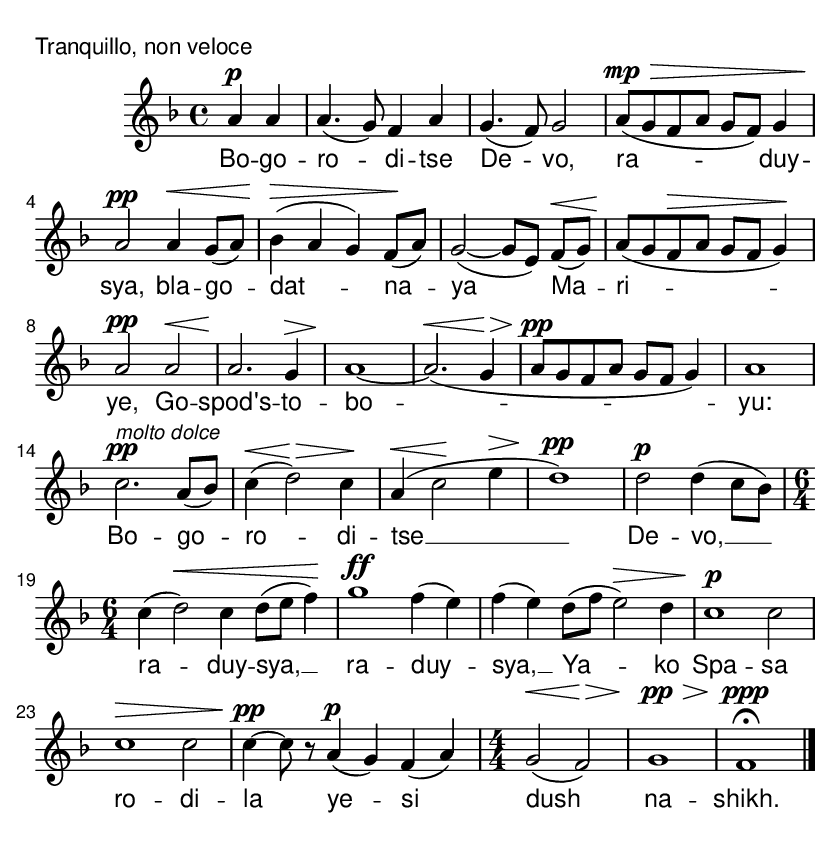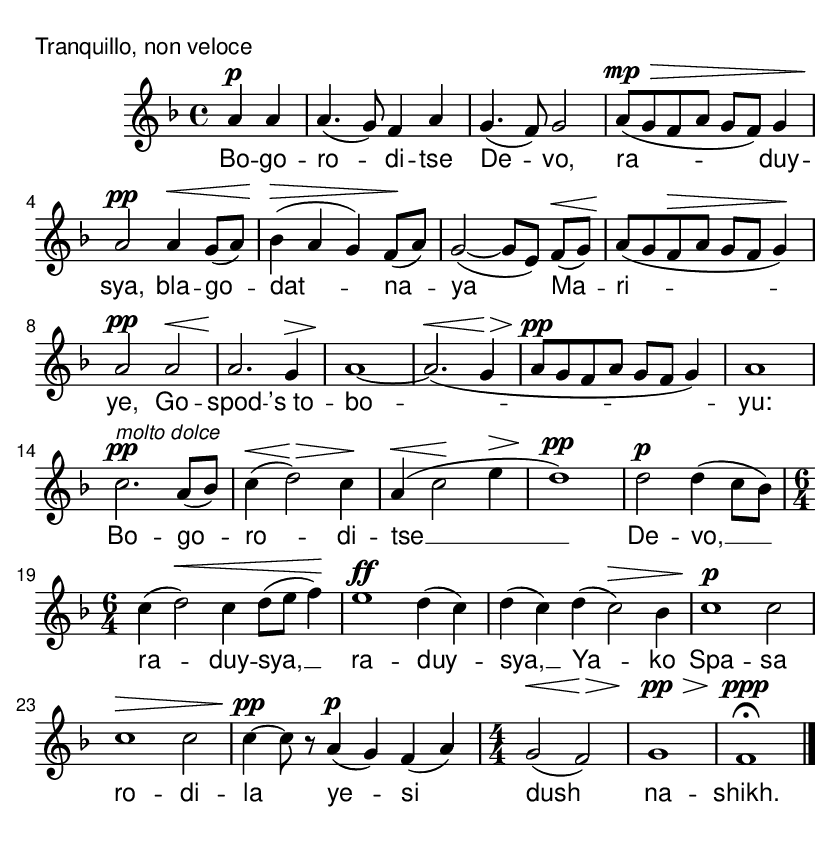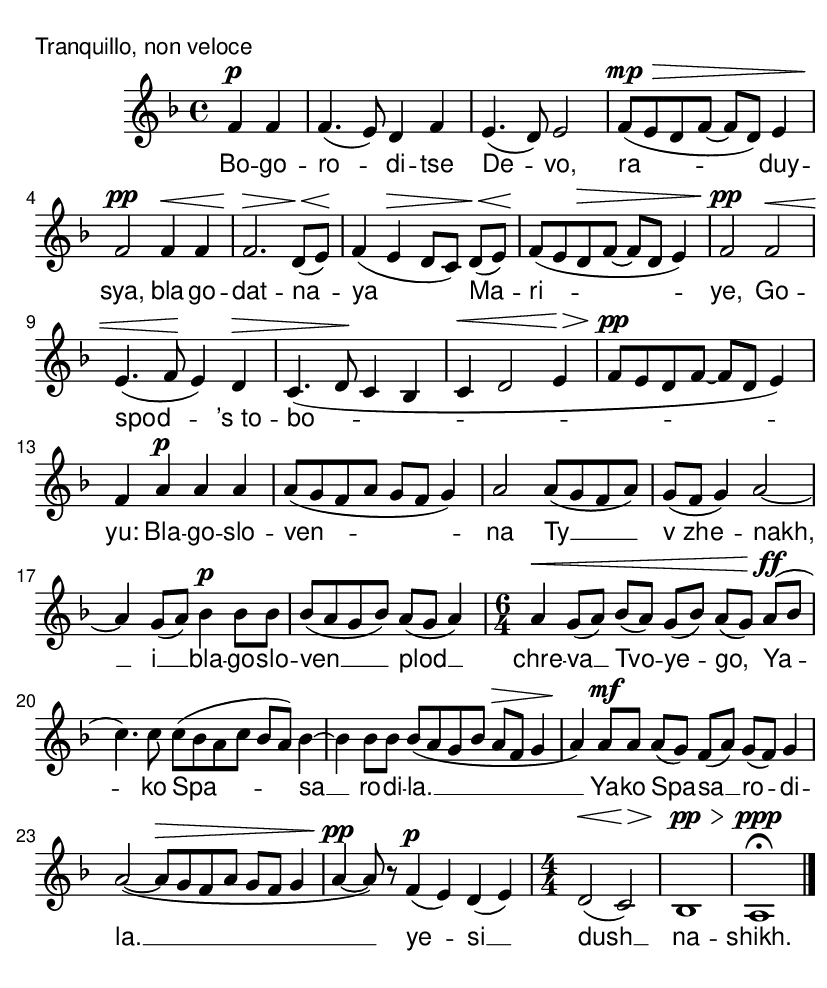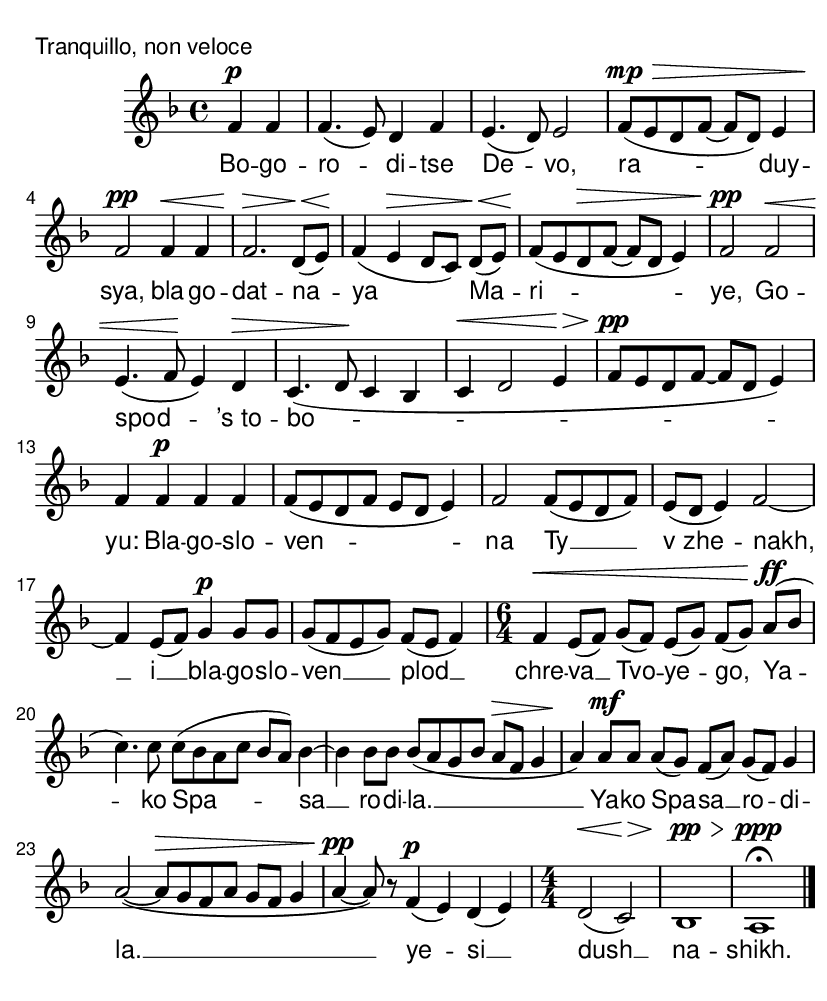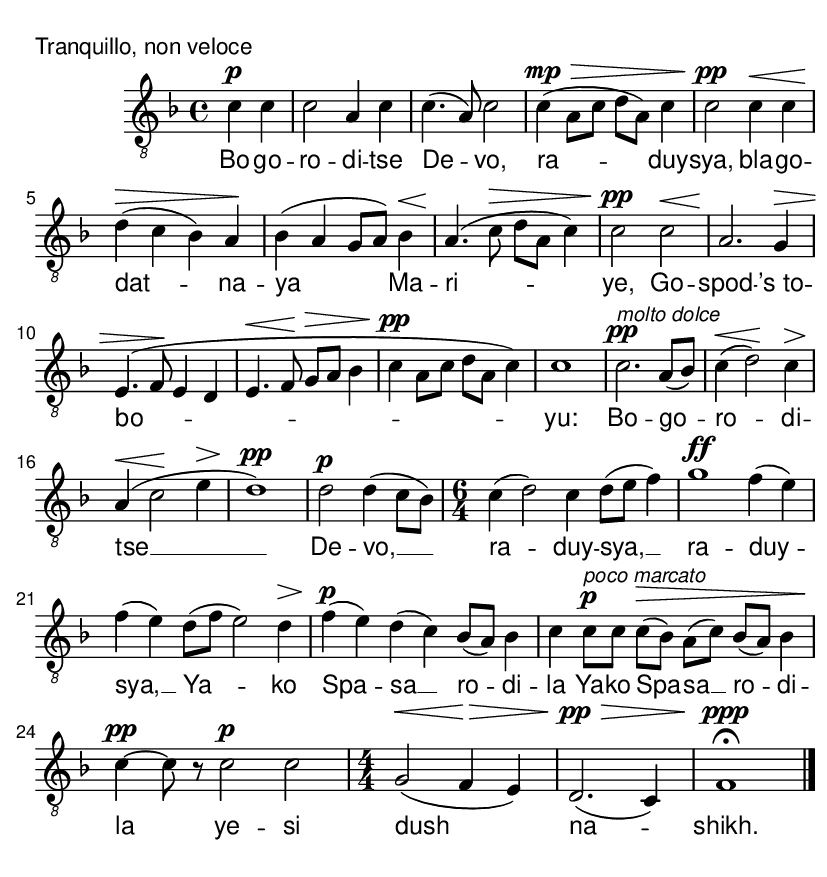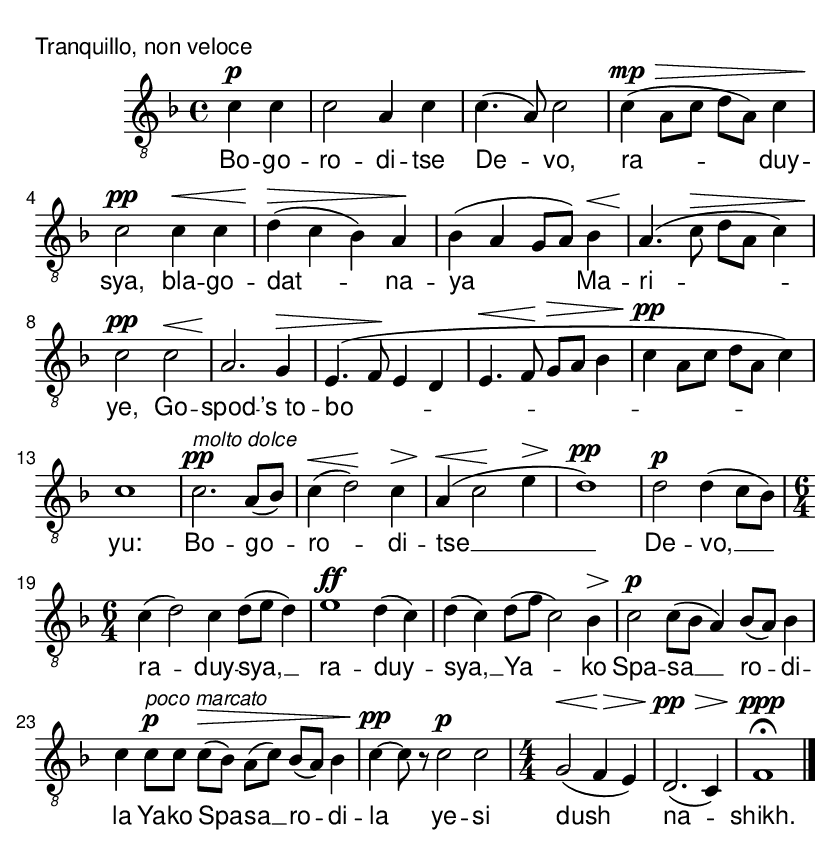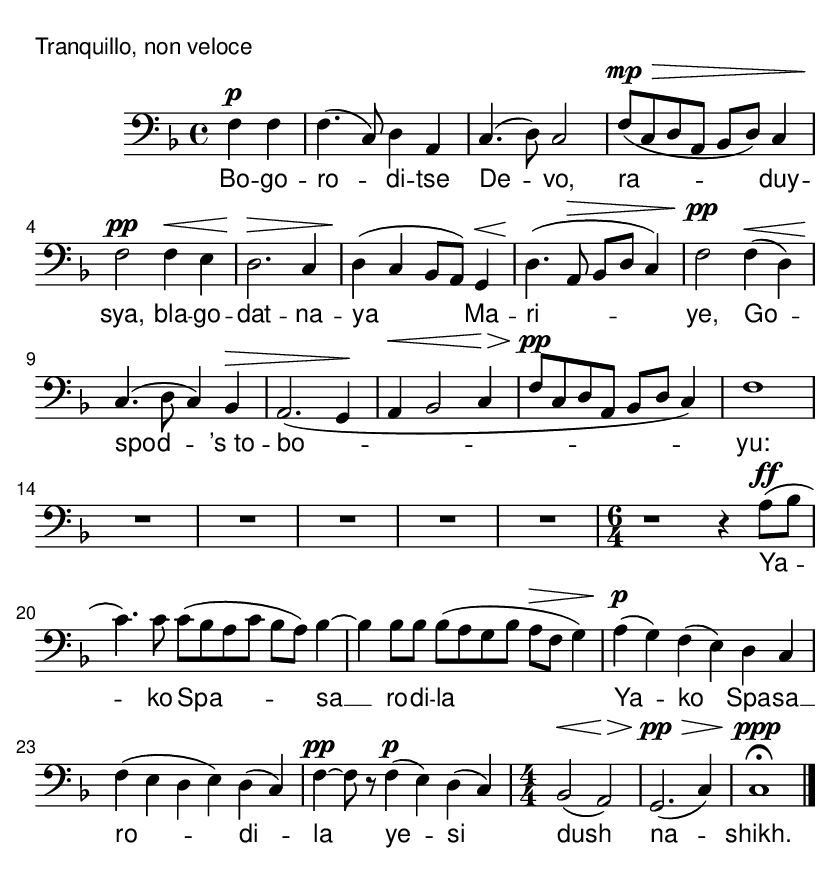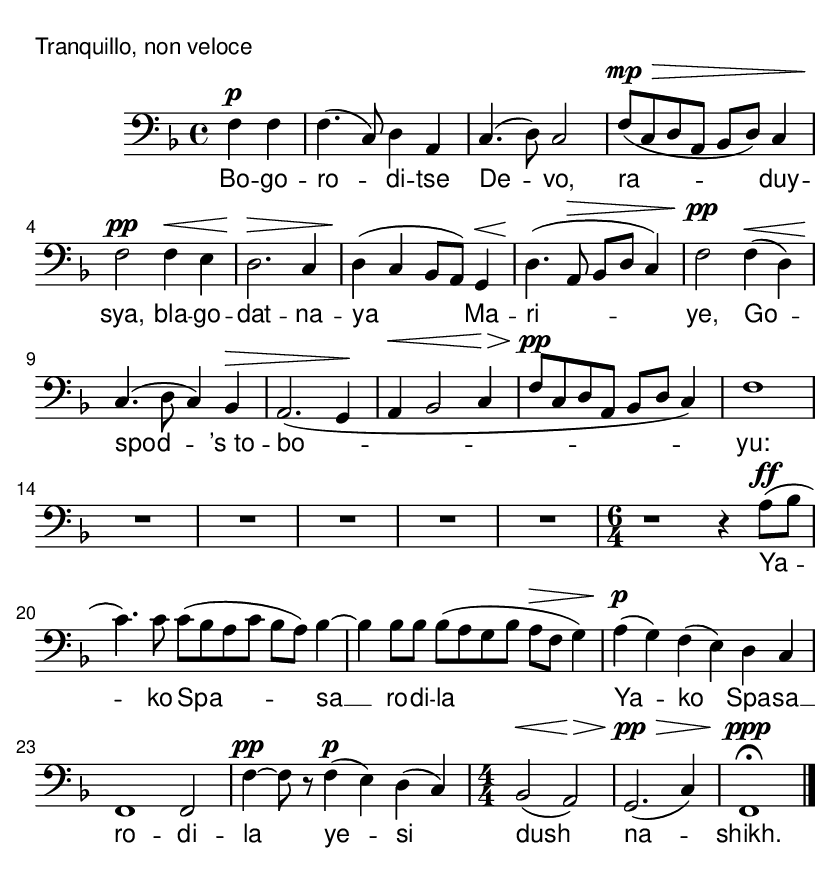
\version "2.18.2"


\header {
  
  meter = "Tranquillo, non veloce"
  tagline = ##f
}


\paper {
  paper-height = 220\mm
  paper-width = 140\mm
  top-margin = 8\mm
  bottom-margin = 2\mm
  left-margin = 6\mm
  right-margin = 2\mm


  fonts = #
  (make-pango-font-tree
   "'Noto Sans', Helvetica, Arial, sans-serif"
   "'Noto Sans', Helvetica, Arial, sans-serif"
   "'Inconsolata', 'Courier New', monospace"
   (/ (* staff-height pt) 2.5))

}

global = {
  \key f \major
  \time 4/4
}

obreak = {}



sopranoOne = \relative c'' {
  

  %page 32
  %\time 4/4
  %s2
  %\partial 2
  a4 \p a4  | % 2  
  %\set Score.currentBarNumber = #1
  a4. ( g8 ) f4 a4 | % 3
  g4. ( f8 ) g2 | % 4
  a8 \mp \> ( [ g8 f8 a8 ] g8 [ f8 ) ] g4 \obreak | % 5
  a2 \! \pp a4 \< g8 ( [ a8 ) ] | % 6
  bes4 \! \> ( a4 g4 ) f8 \! ( [ a8 ) ] | % 7
  g2 ( ~ g8 [ e8 ) ] f8 \< ( [ g8 ) ] | % 8
  a8 \! ( [ g8 f8 \> a8 ] g8 [ f8 ] g4 ) \! \obreak | % 9

  %page 33
  a2 \! \pp a2 \< |
  a2.\! g4  \> | % 11
  a1 \! ~ | % 12
  a2. ( \< \!   g4 \> \obreak | % 13
  a8 \! \pp  [ g8 f8 a8 ] g8 [ f8 ] g4 ) | % 14
  a1 | % 15
  c2.  ^\markup { \small \italic "molto dolce" }  \pp a8 ( [ bes8 ) ] | % 16
  c4 \< ( d2 ) \! \> c4   \! \obreak | % 17

  %page 34
  a4 \< ( c2 \! e4 \> | % 18
  d1 \! \! \pp ) | % 19
  d2 \p d4 ( c8 [ bes8 ) ] \obreak |
  \time 6/4  c4 (
  d2 \< \< ) c4 d8 ( [ e8 ] f4 \! ) | % 21
  g1 \! \ff f4 ( e4 ) | % 22
  f4 ( e4 ) d8( [ f8 ] e2) \> d4  \obreak | % 23

  %page 35
  c1 \! \p c2 | % 24
  c1 \> c2 \obreak | % 25
  c4 \! \pp ~ c8 r8 a4 \p ( g4 ) f4 ( a4 ) | % 26
  \numericTimeSignature\time 4/4  | % 26
  g2 \< ( f2 \! \> ) | % 27
  g1 \! \pp \> | % 28
  f1 \ppp \fermata \bar "|."




}

sopranoOneVerse = \lyricmode {
  % Liedtext folgt hier.
  Bo -- go -- ro -- di -- tse De -- vo,
  ra -- duy -- sya, bla -- go -- dat -- na -- ya Ma -- ri -- ye,

  Go -- "spod's" -- "to" -- bo -- yu:


  Bo -- go -- ro -- di -- tse __ De -- vo, __
  ra -- duy -- sya, __ ra -- duy -- sya, __
  Ya -- ko Spa -- sa ro -- di -- la
  ye -- si dush na -- shikh.



}






sopranoTwo = \relative c'' {


  %page 32
  a4 \p a4  | % 2  
  \set Score.currentBarNumber = #1
  a4. ( g8 ) f4 a4 | % 3
  g4. ( f8 ) g2 | % 4
  a8 \mp \> ( [ g8 f8 a8 ] g8 [ f8 ) ] g4 \obreak | % 5
  a2 \! \pp a4 \< g8 ( [ a8 ) ] | % 6
  bes4 \! \> ( a4 g4 ) f8 \! ( [ a8 ) ] | % 7
  g2 ( ~ g8 [ e8 ) ] f8 \< ( [ g8 ) ] | % 8
  a8 \! ( [ g8 f8 \> a8 ] g8 [ f8 ] g4 ) \! \obreak | % 9

  %page 33
  a2 \! \pp a2 \< |
  a2.\! g4  \> | % 11
  a1 \! ~ | % 12
  a2. ( \< \!   g4 \> \obreak | % 13
  a8 \! \pp  [ g8 f8 a8 ] g8 [ f8 ] g4 ) | % 14
  a1 | % 15
  c2.  ^\markup { \small \italic "molto dolce" }  \pp a8 ( [ bes8 ) ] | % 16
  c4 \< ( d2 ) \! \> c4   \! \obreak | % 17

  %page 34
  a4 \< ( c2 \! e4 \> | % 18
  d1 \! \! \pp ) | % 19
  d2 \p d4 ( c8 [ bes8 ) ] \obreak |
  \time 6/4  c4 (
  d2 \< \< ) c4 d8 ( [ e8 ] f4 \! ) | % 21
  e1 \! \ff d4 ( c4 ) | % 22
  d4 ( c4 ) d4(  c2) \> bes4  \obreak | % 23

  %page 35
  c1 \! \p c2 | % 24
  c1 \> c2 \obreak | % 25
  c4 \! \pp ~ c8 r8 a4 \p ( g4 ) f4 ( a4 ) | % 26
  \numericTimeSignature\time 4/4  | % 26
  g2 \< ( f2 \! \> ) | % 27
  g1 \! \pp \> | % 28
  f1 \ppp \fermata \bar "|."




}

sopranoTwoVerse = \lyricmode {
  % Liedtext folgt hier.
  Bo -- go -- ro -- di -- tse De -- vo,
  ra -- duy -- sya, bla -- go -- dat -- na -- ya Ma -- ri -- ye,

  Go -- spod -- "’s to" -- bo -- yu:


  Bo -- go -- ro -- di -- tse __ De -- vo, __
  ra -- duy -- sya, __ ra -- duy -- sya, __
  Ya -- ko Spa -- sa ro -- di -- la
  ye -- si dush na -- shikh.



}







altoOne = \relative c' {


  %page 32
  f4 \p f4 | % 2  
  %\set Score.currentBarNumber = #2
  f4. ( e8 ) d4 f4 | % 3
  e4. ( d8 ) e2 | % 4
  f8 \mp \> ( [ e8 d8 f8 ~ ] f8 [ d8 ) ] e4 \obreak | % 5
  f2 \! \pp f4 \< f4 | % 6
  f2. \! \> d8 \< ( [ e8 \! ) ] | % 7
  f4 \! ( e4 \> d8 [ c8 ) ] d8 \! \< ( [ e8 ) ] | % 8
  f8 \! ( [ e8 d8 \> f8  ~ ] f8 [ d8 ] e4 ) \obreak | % 9

  %page 33
  f2 \! \! \pp f2 \< |
  e4. ( f8 \! e4 ) d4 \> | % 11
  c4. ( d8 \! c4 bes4 | % 12
  c4 \< d2 e4 \! \> \obreak | % 13
  f8 \! \pp [ e8 d8 f8 ~ ] f8 [ d8 ] e4 ) | % 14
  f4 a4 \p a4 a4 | % 15
  a8 ( [ g8 f8 a8 ] g8 [ f8 ] g4 ) | % 16
  a2 a8 ( [ g8 f8 a8 ) ] \obreak | % 17

  %page 34
  g8 ( [ f8 ] g4 ) a2 ~ | % 18
  a4 g8 ( [ a8 ) ] bes4 \p bes8 [ bes8 ] | % 19
  bes8 ( [ a8 g8 bes8 ) ] a8 ( [ g8 ] a4 ) \obreak |
  \time 6/4
  a4 \< g8 ( [ a8 ) ] bes8 ( [ a8 ) ] g8 ( [ bes8 ) ] a8 ( [ g8 )
  ] a8 \ff ( [ bes8 \! ] | % 21
  c4.  ) c8 c8 ( [ bes8 a8 c8 ] bes8 [ a8 ) ] bes4 ~ | % 22
  bes4 bes8 [ bes8 ] bes8 ( [ a8 g8 bes8 ] a8 \> [ f8 ] g4 \obreak | % 23

  %page 35
  a4 \! ) a8 \mf [ a8 ] a8 ( [ g8 ) ] f8 ( [ a8 ) ] g8 ( [ f8 ) ] g4 | % 24
  a2 ( ~ a8 \> [ g8 f8 a8 ] g8 [ f8 ] g4 \obreak | % 25    
  a4 \! \pp ~ a8 ) r8 f4 \p ( e4 ) d4 ( e4 ) | % 26

  \numericTimeSignature\time 4/4  | % 26
  d2 \< ( c2 \! \> ) | % 27
  bes1 \! \pp \> | % 28
  a1 \fermata \ppp \bar "|."




}

altoOneVerse = \lyricmode {

  Bo -- go -- ro -- di -- tse De -- vo,
  ra -- duy -- sya, bla -- go -- dat -- na -- ya Ma -- ri -- ye,

  Go -- spod -- "’s to" -- bo -- yu:

  Bla -- go -- slo -- ven -- na Ty __ "v zhe"  -- "nakh," __

  i __ bla -- go -- slo -- ven __ plod __ chre -- va __ Tvo -- ye -- go,

  Ya -- ko Spa -- sa __ ro -- di -- "la." __
  Ya -- ko Spa -- sa __ ro -- di -- "la." __

  ye -- si __ dush __ na -- shikh.



}





altoTwo = \relative c' {


  %page 32
  f4 \p f4 | % 2  
  \set Score.currentBarNumber = #1
  f4. ( e8 ) d4 f4 | % 3
  e4. ( d8 ) e2 | % 4
  f8 \mp \> ( [ e8 d8 f8 ~ ] f8 [ d8 ) ] e4 \obreak | % 5
  f2 \! \pp f4 \< f4 | % 6
  f2. \! \> d8 \< ( [ e8 \! ) ] | % 7
  f4 \! ( e4 \> d8 [ c8 ) ] d8 \! \< ( [ e8 ) ] | % 8
  f8 \! ( [ e8 d8 \> f8  ~ ] f8 [ d8 ] e4 ) \obreak | % 9

  %page 33
  f2 \! \! \pp f2 \< |
  e4. ( f8 \! e4 ) d4 \> | % 11
  c4. ( d8 \! c4 bes4 | % 12
  c4 \< d2 e4 \! \> \obreak | % 13
  f8 \! \pp [ e8 d8 f8 ~ ] f8 [ d8 ] e4 ) | % 14
  f4 f4 \p f4 f4 | % 15
  f8 ( [ e8 d8 f8 ] e8 [ d8 ] e4 ) | % 16
  f2 f8 ( [ e8 d8 f8 ) ] \obreak | % 17

  %page 34
  e8 ( [ d8 ] e4 ) f2 ~ | % 18
  f4 e8 ( [ f8 ) ] g4 \p g8 [ g8 ] | % 19
  g8 ( [ f8 e8 g8 ) ] f8 ( [ e8 ] f4 ) \obreak |
  \time 6/4
  f4 \< e8 ( [ f8 ) ] g8 ( [ f8 ) ] e8 ( [ g8 ) ] f8 ( [ g8 )
  ] a8 \ff ( [ bes8 \! ] | % 21
  c4.  ) c8 c8 ( [ bes8 a8 c8 ] bes8 [ a8 ) ] bes4 ~ | % 22
  bes4 bes8 [ bes8 ] bes8 ( [ a8 g8 bes8 ] a8 \> [ f8 ] g4 \obreak | % 23

  %page 35
  a4 \! ) a8 \mf [ a8 ] a8 ( [ g8 ) ] f8 ( [ a8 ) ] g8 ( [ f8 ) ] g4 | % 24
  a2 ( ~ a8 \> [ g8 f8 a8 ] g8 [ f8 ] g4 \obreak | % 25    
  a4 \! \pp ~ a8 ) r8 f4 \p ( e4 ) d4 ( e4 ) | % 26

  \numericTimeSignature\time 4/4  | % 26
  d2 \< ( c2 \! \> ) | % 27
  bes1 \! \pp \> | % 28
  a1 \fermata \ppp \bar "|."




}

altoTwoVerse = \lyricmode {

  Bo -- go -- ro -- di -- tse De -- vo,
  ra -- duy -- sya, bla -- go -- dat -- na -- ya Ma -- ri -- ye,

  Go -- spod -- "’s to" -- bo -- yu:

  Bla -- go -- slo -- ven -- na Ty __ "v zhe"  -- "nakh," __

  i __ bla -- go -- slo -- ven __ plod __ chre -- va __ Tvo -- ye -- go,

  Ya -- ko Spa -- sa __ ro -- di -- "la." __
  Ya -- ko Spa -- sa __ ro -- di -- "la." __

  ye -- si __ dush __ na -- shikh.



}





tenoreOne = \relative c' {


  %page 32
  c4 \p c4  | % 2
  \set Score.currentBarNumber = #1
  c2 a4 c4 | % 3
  c4. ( a8 ) c2 | % 4
  c4 \mp \> \> ( a8 [ c8 ] d8 [ a8 ) ] c4 \obreak | % 5
  c2 \! \! \pp c4 \< c4 | % 6
  d4 \! \> ( c4 bes4 ) a4 \! | % 7
  bes4 ( a4 g8 [ a8 ) ] bes4 \< | % 8
  a4. \! ( c8 \> d8 [ a8  ] c4) \obreak | % 9

  %page 33
  c2 \pp c2 \< |
  a2. \! g4  \> | % 11
  e4. ( f8 \! e4 d4 | % 12
  e4. \< f8  \! g8 \> [ a8 ] bes4 \obreak | % 13
  c4 \! \pp a8 [ c8 ] d8 [ a8 ] c4 ) | % 14
  c1 | % 15
  c2. ^\markup { \small \italic "molto dolce" } \pp a8 ( [ bes8 ) ] | % 16
  c4 \< ( d2 ) \! c4  \> \obreak | % 17

  %page 34
  a4 \! \< ( c2 \! e4 \> | % 18
  d1  \pp ) | % 19
  d2 \p d4 ( c8 [ bes8 ) ] \obreak |
  \time 6/4
  c4 ( d2 ) c4 d8 ( [ e8 ] f4 ) | % 21
  g1 \ff f4 ( e4 ) | % 22
  f4 ( e4 ) d8( [ f8 ] e2) d4 \>  \obreak | % 23

  %Page 35
  f4 \p ( e4 ) d4 ( c4 ) bes8 ( [ a8 ) ] bes4 | % 24
  c4 c8 \p [  ^\markup { \small \italic "poco marcato" } c8 ] c8 \>  ( [ bes8 ) ] a8 ( [ c8 ) ] bes8 ( [ a8 ) ]  bes4 \obreak | % 25
  c4  \pp  ~ c8  r8 c2 \p  c2 | % 26
  \numericTimeSignature\time 4/4  | % 26
  g2( \< f4 \! \> e4 ) | % 27
  d2. \! \pp \> ( c4 ) | % 28
  f1 \! \ppp \fermata \bar "|."



}

tenoreOneVerse = \lyricmode {

  % Liedtext folgt hier.
  Bo -- go -- ro -- di -- tse De -- vo,
  ra -- duy -- sya, bla -- go -- dat -- na -- ya Ma -- ri -- ye,

  Go -- spod -- "’s to" -- bo -- yu:

  Bo -- go -- ro -- di -- tse __ De -- vo, __
  ra -- duy -- sya, __ ra -- duy -- sya, __
  Ya -- ko Spa -- sa __ ro -- di -- la
  Ya -- ko Spa -- sa __ ro -- di -- la
  ye -- si dush na -- shikh.



}




tenoreTwo = \relative c' {


  %page 32

  c4 \p c4  | % 2
  \set Score.currentBarNumber = #1
  c2 a4 c4 | % 3
  c4. ( a8 ) c2 | % 4
  c4 \mp \>  ( a8 [ c8 ] d8 [ a8 ) ] c4 \obreak | % 5
  c2 \!  \pp c4 \< c4 | % 6
  d4 \! \> ( c4 bes4 ) a4 \! | % 7
  bes4 ( a4 g8 [ a8 ) ] bes4 \< | % 8
  a4. \! ( c8 \> d8 [ a8  ] c4) \obreak | % 9

  %page 33
  c2 \pp c2 \< |
  a2. \! g4  \> | % 11
  e4. ( f8 \! e4 d4 | % 12
  e4. \< f8  \! g8 \> [ a8 ] bes4 \obreak | % 13
  c4 \! \pp a8 [ c8 ] d8 [ a8 ] c4 ) | % 14
  c1 | % 15
  c2. ^\markup { \small \italic "molto dolce" } \pp a8 ( [ bes8 ) ] | % 16
  c4 \< ( d2 ) \! c4  \> \obreak | % 17

  %page 34
  a4 \! \< ( c2 \! e4 \> | % 18
  d1  \pp ) | % 19
  d2 \p d4 ( c8 [ bes8 ) ] \obreak |
  \time 6/4
  c4 ( d2 ) c4 d8 ( [ e8 ] d4 ) | % 21
  e1 \ff d4 ( c4 ) | % 22
  d4 ( c4 ) d8( [ f8 ] c2) bes4 \>  \obreak | % 23

  %Page 35
  c2 \p  c8( bes8   a4)  bes8 ( [ a8 ) ] bes4 | % 24
  c4 c8 \p [  ^\markup { \small \italic "poco marcato" } c8 ] c8 \>  ( [ bes8 ) ] a8 ( [ c8 ) ] bes8 ( [ a8 ) ]  bes4 \obreak | % 25
  c4  \pp  ~ c8  r8 c2 \p  c2 | % 26
  \numericTimeSignature\time 4/4  | % 26
  g2( \< f4 \! \> e4 ) | % 27
  d2. \! \pp \> ( c4 ) | % 28
  f1 \! \ppp \fermata \bar "|."



}

tenoreTwoVerse = \lyricmode {

  % Liedtext folgt hier.
  Bo -- go -- ro -- di -- tse De -- vo,
  ra -- duy -- sya, bla -- go -- dat -- na -- ya Ma -- ri -- ye,

  Go -- spod -- "’s to" -- bo -- yu:

  Bo -- go -- ro -- di -- tse __ De -- vo, __
  ra -- duy -- sya, __ ra -- duy -- sya, __
  Ya -- ko Spa -- sa __ ro -- di -- la
  Ya -- ko Spa -- sa __ ro -- di -- la
  ye -- si dush na -- shikh.



}




bassoOne = \relative c {


  %page 32
  f4 \p f4 | % 2
  \set Score.currentBarNumber = #1

  f4. ( c8 ) d4 a4 | % 3
  c4. ( d8 ) c2 | % 4
  f8 \mp \> ( [ c8 d8 a8 ] bes8 [ d8 ) ] c4 \obreak | % 5
  f2 \! \pp f4 \< e4 | % 6
  d2. \! \> c4 | % 7
  d4 \! ( c4 bes8 [ a8 ) ] g4 \< | % 8
  d'4. \! ( a8 \> bes8 [ d8 ] c4 ) \obreak | % 9

  %page 33
  f2 \! \pp f4 \< ( d4 ) |
  c4. \! ( d8 c4 ) bes4 \> | % 11
  a2. ( g4 \! | % 12
  a4 \< bes2 c4 \! \> \obreak | % 13
  f8 \! \pp [ c8 d8 a8 ] bes8 [ d8 ] c4 ) | % 14
  f1 | % 15
  R1 R1 \obreak | % 17

  %page 34
  R1 R1 R1 \obreak |
  \time 6/4
  r1 r4 a8 \ff ( [ bes8 ] | % 21
  c4. ) c8 c8 ( [ bes8 a8 c8 ] bes8 [ a8 ) ] bes4 ~ | % 22
  bes4 bes8 [ bes8 ] bes8 ( [ a8 g8 bes8 ] a8 \> [ f8 ] g4 ) \obreak | % 23

  %page 35
  a4 \p ( g4 ) f4 ( e4 ) d4 c4 | % 24
  f4 ( e4 d4 e4 ) d4 ( c4 ) \obreak | % 25 
  f4 \pp ~ f8 r8 f4 \p ( e4 ) d4 ( c4 ) | % 26
  \numericTimeSignature\time 4/4  | % 26
  bes2 \< ( a2 \! \> ) | % 27
  g2. \! \pp \> ( c4 ) | % 28
  c1 \! \ppp \fermata \bar "|."

}

bassoOneVerse = \lyricmode {

  Bo -- go -- ro -- di -- tse De -- vo,
  ra -- duy -- sya, bla -- go -- dat -- na -- ya Ma -- ri -- ye,

  Go -- spod -- "’s to" -- bo -- yu:


  Ya -- ko Spa -- sa __ ro -- di -- la
  Ya -- ko Spa -- sa __ ro -- di -- la
  ye -- si dush na -- shikh.


}


bassoTwo = \relative c {


  %page 32
  f4 \p f4 | % 2
  \set Score.currentBarNumber = #1

  f4. ( c8 ) d4 a4 | % 3
  c4. ( d8 ) c2 | % 4
  f8 \mp \> ( [ c8 d8 a8 ] bes8 [ d8 ) ] c4 \obreak | % 5
  f2 \! \pp f4 \< e4 | % 6
  d2. \! \> c4 | % 7
  d4 \! ( c4 bes8 [ a8 ) ] g4 \< | % 8
  d'4. \! ( a8 \> bes8 [ d8 ] c4 ) \obreak | % 9

  %page 33
  f2 \! \pp f4 \< ( d4 ) |
  c4. \! ( d8 c4 ) bes4 \> | % 11
  a2. ( g4 \! | % 12
  a4 \< bes2 c4 \! \> \obreak | % 13
  f8 \! \pp [ c8 d8 a8 ] bes8 [ d8 ] c4 ) | % 14
  f1 | % 15
  R1 R1 \obreak | % 17

  %page 34
  R1 R1 R1 \obreak |
  \time 6/4
  r1 r4 a8 \ff ( [ bes8 ] | % 21
  c4. ) c8 c8 ( [ bes8 a8 c8 ] bes8 [ a8 ) ] bes4 ~ | % 22
  bes4 bes8 [ bes8 ] bes8 ( [ a8 g8 bes8 ] a8 \> [ f8 ] g4 ) \obreak | % 23

  %page 35
  a4 \p ( g4 ) f4 ( e4 ) d4 c4 | % 24
  f,1 f2 \obreak | % 25 
  f'4 \pp ~ f8 r8 f4 \p ( e4 ) d4 ( c4 ) | % 26
  \numericTimeSignature\time 4/4  | % 26
  bes2 \< ( a2 \! \> ) | % 27
  g2. \! \pp \> ( c4 ) | % 28
  f,1 \! \ppp \fermata \bar "|."

}

bassoTwoVerse = \lyricmode {

  Bo -- go -- ro -- di -- tse De -- vo,
  ra -- duy -- sya, bla -- go -- dat -- na -- ya Ma -- ri -- ye,

  Go -- spod -- "’s to" -- bo -- yu:


  Ya -- ko Spa -- sa __ ro -- di -- la
  Ya -- ko Spa -- sa __ ro -- di -- la
  ye -- si dush na -- shikh.


}



%---------- Soprano-------------------------------
\book {
  \bookOutputName "1_SopranoOne"
  \score {
    \new Staff \with {
    } {\dynamicUp \global \partial 2 \sopranoOne }
    \addlyrics { \sopranoOneVerse }
  }
}

\book {
  \bookOutputName "2_SopranoTwo"
  \score {
    \new Staff \with {
    } {\dynamicUp \global \partial 2 \sopranoTwo }
    \addlyrics { \sopranoTwoVerse }
  }
}
%---------- Alto -------------------------------
\book {
  \bookOutputName "3_AltoOne"
  \score {
    \new Staff \with {
    } {\dynamicUp \global \partial 2 \altoOne }
    \addlyrics { \altoOneVerse }
  }
}
\book {
  \bookOutputName "4_AltoTwo"
  \score {
    \new Staff \with {
    } {\dynamicUp \global \partial 2 \altoTwo }
    \addlyrics { \altoTwoVerse }
  }
}

%---------- Tenore -------------------------------
\book {
  \bookOutputName "5_TenoreOne"
  \score {
    \new Staff \with {
    } {\dynamicUp \clef "treble_8" \global \partial 2 \tenoreOne }
    \addlyrics { \tenoreOneVerse }
  }
}
\book {
  \bookOutputName "6_TenoreTwo"
  \score {
    \new Staff \with {
    } {\dynamicUp \clef "treble_8" \global \partial 2 \tenoreTwo }
    \addlyrics { \tenoreTwoVerse }
  }
}

%---------- Basso -------------------------------
\book {
  \bookOutputName "7_BassoOne"
  \score {
    \new Staff \with {
    } {\dynamicUp \clef bass \global \partial 2 \bassoOne }
    \addlyrics { \bassoOneVerse }
  }
}
\book {
  \bookOutputName "8_BassoTwo"
  \score {
    \new Staff \with {
    } {\dynamicUp \global \clef bass \partial 2 \bassoTwo }
    \addlyrics { \bassoTwoVerse }
  }
}